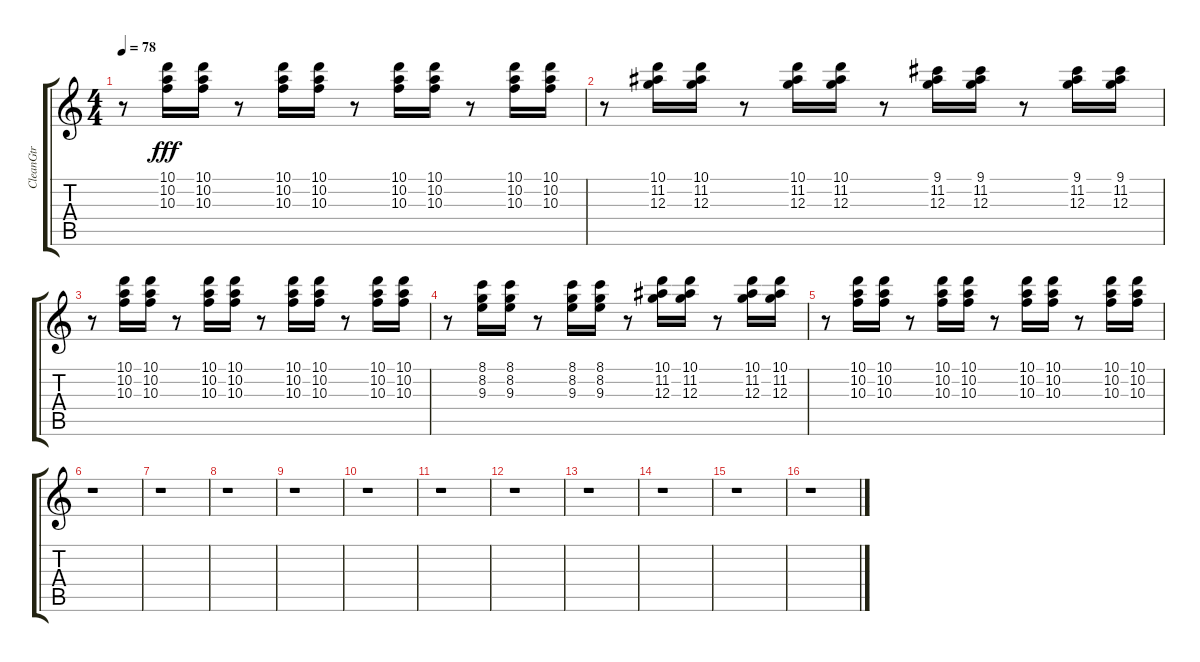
\track ("CleanGtr" "CleanGtr") {instrument electricguitarclean}
\staff {score tabs}
\tuning (E4 B3 G3 D3 A2 E2) {hide}
\ts (4 4)
\tempo 78
\clef g2
\ks c
r.8{dy fff} (10.1 10.2 10.3).16 (10.1 10.2 10.3).16 r.8 (10.1 10.2 10.3).16 (10.1 10.2 10.3).16 r.8 (10.1 10.2 10.3).16 (10.1 10.2 10.3).16 r.8 (10.1 10.2 10.3).16 (10.1 10.2 10.3).16 |
r.8 (10.1 11.2 12.3).16 (10.1 11.2 12.3).16 r.8 (10.1 11.2 12.3).16 (10.1 11.2 12.3).16 r.8 (9.1 11.2 12.3).16 (9.1 11.2 12.3).16 r.8 (9.1 11.2 12.3).16 (9.1 11.2 12.3).16 |
r.8 (10.1 10.2 10.3).16 (10.1 10.2 10.3).16 r.8 (10.1 10.2 10.3).16 (10.1 10.2 10.3).16 r.8 (10.1 10.2 10.3).16 (10.1 10.2 10.3).16 r.8 (10.1 10.2 10.3).16 (10.1 10.2 10.3).16 |
r.8 (8.1 8.2 9.3).16 (8.1 8.2 9.3).16 r.8 (8.1 8.2 9.3).16 (8.1 8.2 9.3).16 r.8 (10.1 11.2 12.3).16 (10.1 11.2 12.3).16 r.8 (10.1 11.2 12.3).16 (10.1 11.2 12.3).16 |
r.8 (10.1 10.2 10.3).16 (10.1 10.2 10.3).16 r.8 (10.1 10.2 10.3).16 (10.1 10.2 10.3).16 r.8 (10.1 10.2 10.3).16 (10.1 10.2 10.3).16 r.8 (10.1 10.2 10.3).16 (10.1 10.2 10.3).16 |
r.1 |
r.1 |
r.1 |
r.1 |
r.1 |
r.1 |
r.1 |
r.1 |
r.1 |
r.1 |
r.1
